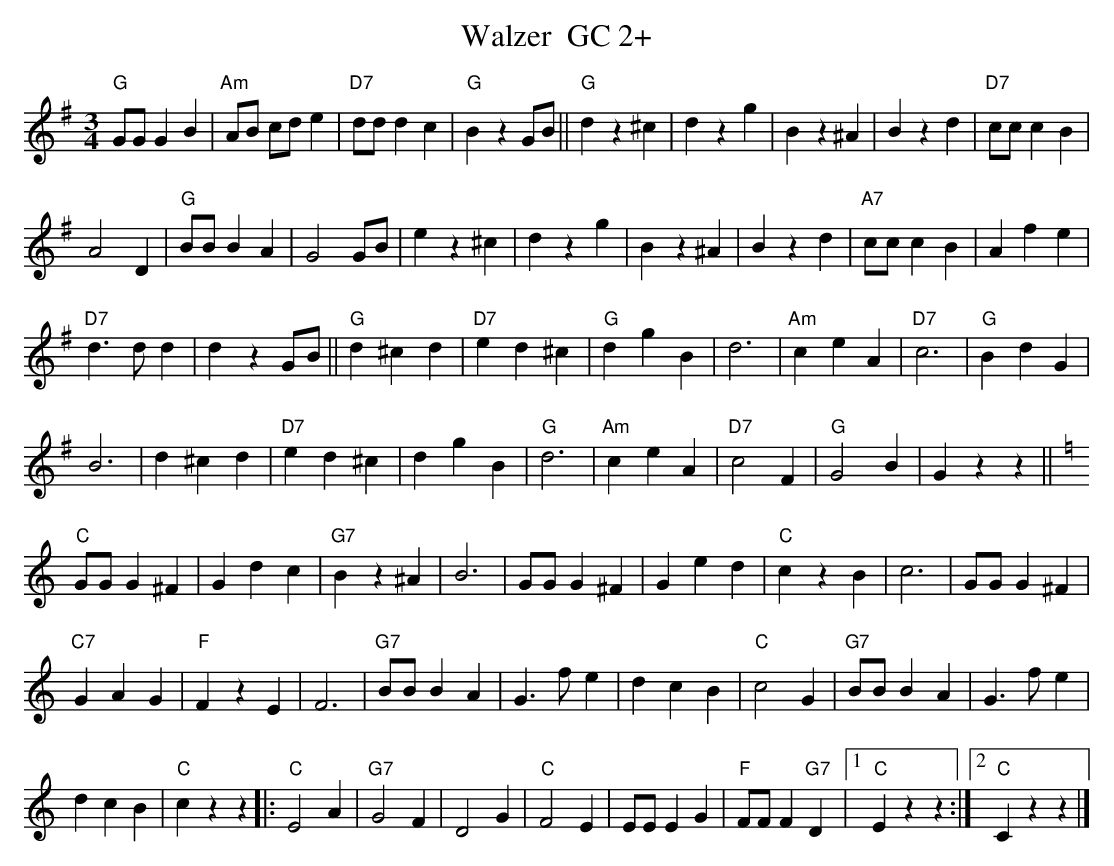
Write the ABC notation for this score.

X:1
T:Walzer  GC 2+
M:3/4
L:1/4
K:Gmaj%%MIDI gchordon
"G"G/2G/2 GB | "Am"A/2B/2 c/2d/2e | "D7"d/2d/2 dc | "G"BzG/2B/2 || "G"dz^c | dzg | Bz^A | Bzd | "D7"c/2c/2 cB |
A2D | "G"B/2B/2 BA | G2G/2B/2 | ez^c | dzg | Bz^A | Bzd | "A7"c/2c/2cB | Afe |
"D7"d>dd | dzG/2B/2 || "G"d^cd | "D7"ed^c | "G"dgB | d3 | "Am"ceA | "D7"c3 | "G"BdG |
B3 | d^cd | "D7"ed^c | dgB | "G"d3 | "Am"ceA | "D7"c2F | "G"G2B | Gzz || [K:Cmaj]
"C"G/2G/2G^F | Gdc | "G7"Bz^A | B3 | G/2G/2G^F | Ged | "C"czB | c3 | G/2G/2G^F |
"C7"GAG | "F"FzE | F3 | "G7"B/2B/2BA | G>fe | dcB | "C"c2G | "G7"B/2B/2BA | G>fe |
dcB | "C"czz |: "C"E2A | "G7"G2F | D2G | "C"F2E | E/2E/2EG | "F"F/2F/2F"G7"D |1 "C"Ezz :|2 "C"Czz |]
